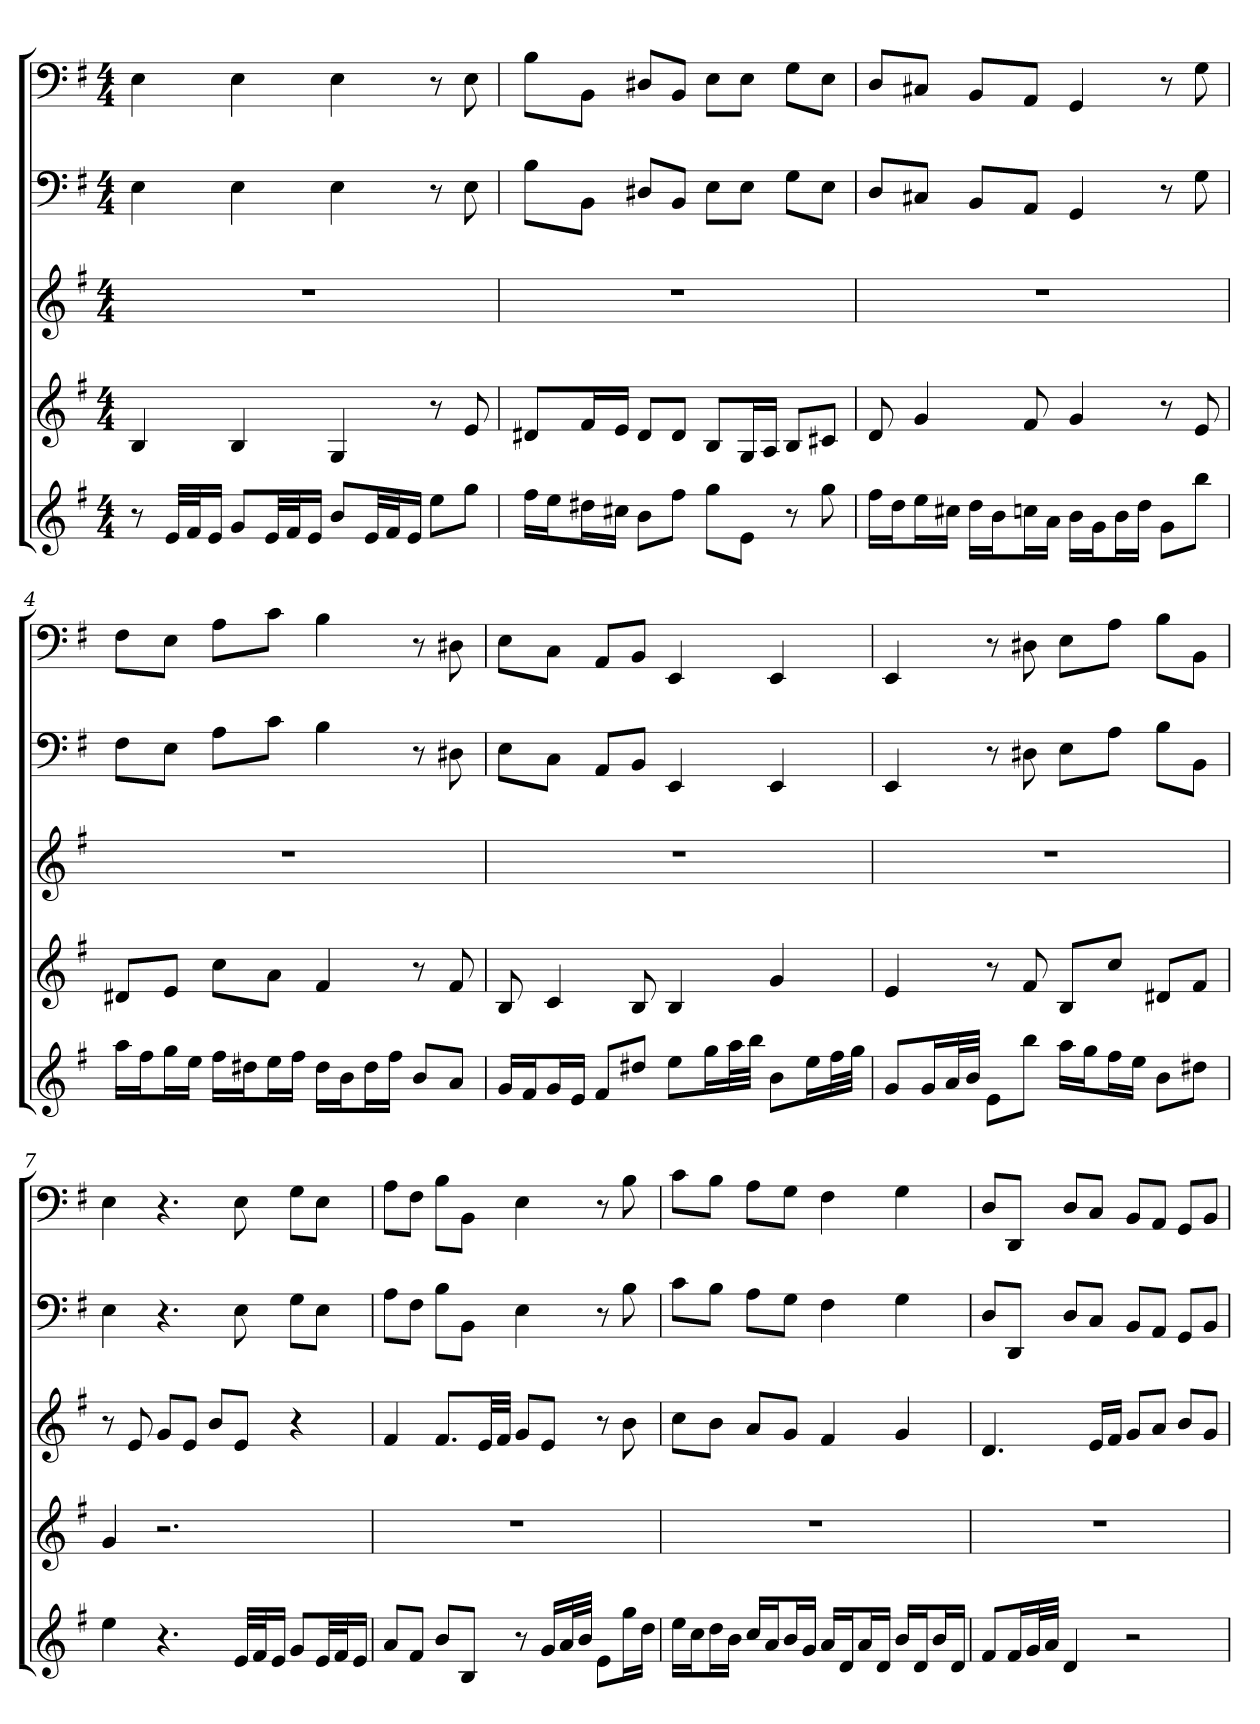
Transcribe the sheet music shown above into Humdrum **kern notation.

**kern	**kern	**kern	**kern	**kern
*part5	*part4	*part3	*part2	*part1
*staff5	*staff4	*staff3	*staff2	*staff1
*k[f#]	*k[f#]	*k[f#]	*k[f#]	*k[f#]
*e:	*e:	*e:	*e:	*e:
*M4/4	*M4/4	*M4/4	*M4/4	*M4/4
=1	=1	=1	=1	=1
8r	4B	1r	4E	4E
32eLLL	.	.	.	.
32f#J	.	.	.	.
16eJJ	.	.	.	.
8gL	4B	.	4E	4E
32eLL	.	.	.	.
32f#J	.	.	.	.
16eJJ	.	.	.	.
8bL	4G	.	4E	4E
32eLL	.	.	.	.
32f#J	.	.	.	.
16eJJ	.	.	.	.
8eeL	8r	.	8r	8r
8ggJ	8e	.	8E	8E
=2	=2	=2	=2	=2
16ff#LL	8d#XL	1r	8BL	8BL
16eeJ	.	.	.	.
16dd#XL	16f#L	.	8BBJ	8BBJ
16cc#XJJ	16eJJ	.	.	.
8bL	8d#L	.	8D#XL	8D#XL
8ff#J	8d#J	.	8BBJ	8BBJ
8ggL	8BL	.	8EL	8EL
8eJ	16GL	.	8EJ	8EJ
.	16AJJ	.	.	.
8r	8BL	.	8GL	8GL
8gg	8c#XJ	.	8EJ	8EJ
=3	=3	=3	=3	=3
16ff#LL	8d	1r	8DL	8DL
16ddJ	.	.	.	.
16eeL	4g	.	8C#XJ	8C#XJ
16cc#XJJ	.	.	.	.
16ddLL	.	.	8BBL	8BBL
16bJ	.	.	.	.
16ccnL	8f#	.	8AAJ	8AAJ
16aJJ	.	.	.	.
16bLL	4g	.	4GG	4GG
16gJ	.	.	.	.
16bL	.	.	.	.
16ddJJ	.	.	.	.
8gL	8r	.	8r	8r
8bbJ	8e	.	8G	8G
=4	=4	=4	=4	=4
16aaLL	8d#XL	1r	8F#L	8F#L
16ff#J	.	.	.	.
16ggL	8eJ	.	8EJ	8EJ
16eeJJ	.	.	.	.
16ff#LL	8ccL	.	8AL	8AL
16dd#XJ	.	.	.	.
16eeL	8aJ	.	8cJ	8cJ
16ff#JJ	.	.	.	.
16dd#LL	4f#	.	4B	4B
16bJ	.	.	.	.
16dd#L	.	.	.	.
16ff#JJ	.	.	.	.
8bL	8r	.	8r	8r
8aJ	8f#	.	8D#X	8D#X
=5	=5	=5	=5	=5
16gLL	8B	1r	8EL	8EL
16f#J	.	.	.	.
16gL	4c	.	8CJ	8CJ
16eJJ	.	.	.	.
8f#L	.	.	8AAL	8AAL
8dd#XJ	8B	.	8BBJ	8BBJ
8eeL	4B	.	4EE	4EE
16ggL	.	.	.	.
32aaL	.	.	.	.
32bbJJJ	.	.	.	.
8bL	4g	.	4EE	4EE
16eeL	.	.	.	.
32ff#L	.	.	.	.
32ggJJJ	.	.	.	.
=6	=6	=6	=6	=6
8gL	4e	1r	4EE	4EE
16gL	.	.	.	.
32aL	.	.	.	.
32bJJJ	.	.	.	.
8eL	8r	.	8r	8r
8bbJ	8f#	.	8D#X	8D#X
16aaLL	8BL	.	8EL	8EL
16ggJ	.	.	.	.
16ff#L	8ccJ	.	8AJ	8AJ
16eeJJ	.	.	.	.
8bL	8d#XL	.	8BL	8BL
8dd#XJ	8f#J	.	8BBJ	8BBJ
=7	=7	=7	=7	=7
4ee	4g	8r	4E	4E
.	.	8e	.	.
4.r	2.r	8gL	4.r	4.r
.	.	8eJ	.	.
.	.	8bL	.	.
32eLLL	.	8eJ	8E	8E
32f#J	.	.	.	.
16eJJ	.	.	.	.
8gL	.	4r	8GL	8GL
32eLL	.	.	8EJ	8EJ
32f#J	.	.	.	.
16eJJ	.	.	.	.
=8	=8	=8	=8	=8
8aL	1r	4f#	8AL	8AL
8f#J	.	.	8F#J	8F#J
8bL	.	8.f#L	8BL	8BL
8BJ	.	.	8BBJ	8BBJ
.	.	32eLL	.	.
.	.	32f#JJJ	.	.
8r	.	8gL	4E	4E
16gLL	.	8eJ	.	.
32aL	.	.	.	.
32bJJJ	.	.	.	.
8eL	.	8r	8r	8r
16ggL	.	8b	8B	8B
16ddJJ	.	.	.	.
=9	=9	=9	=9	=9
16eeLL	1r	8ccL	8cL	8cL
16ccJ	.	.	.	.
16ddL	.	8bJ	8BJ	8BJ
16bJJ	.	.	.	.
16ccLL	.	8aL	8AL	8AL
16aJ	.	.	.	.
16bL	.	8gJ	8GJ	8GJ
16gJJ	.	.	.	.
16aLL	.	4f#	4F#	4F#
16dJ	.	.	.	.
16aL	.	.	.	.
16dJJ	.	.	.	.
16bLL	.	4g	4G	4G
16dJ	.	.	.	.
16bL	.	.	.	.
16dJJ	.	.	.	.
=10	=10	=10	=10	=10
8f#L	1r	4.d	8DL	8DL
16f#L	.	.	8DDJ	8DDJ
32gL	.	.	.	.
32aJJJ	.	.	.	.
4d	.	.	8DL	8DL
.	.	16eLL	8CJ	8CJ
.	.	16f#JJ	.	.
2r	.	8gL	8BBL	8BBL
.	.	8aJ	8AAJ	8AAJ
.	.	8bL	8GGL	8GGL
.	.	8gJ	8BBJ	8BBJ
=	=	=	=	=
*-	*-	*-	*-	*-
